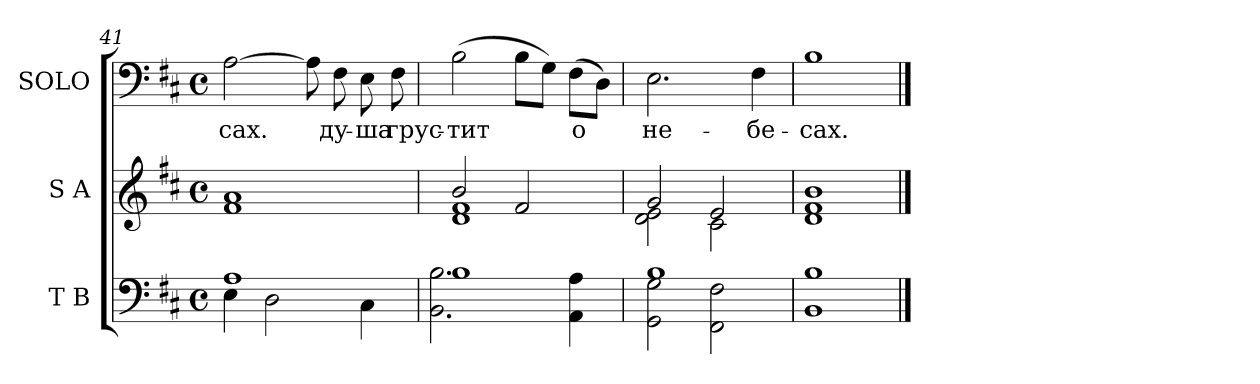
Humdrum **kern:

**kern	**kern	**kern	**text
*part3	*part2	*part1	*part1
*staff3	*staff2	*staff1	*staff1
*I"T B	*I"S A	*I"SOLO	*
*I'B.	*I'S.	*	*
*clefF4	*clefG2	*clefF4	*
*k[f#c#]	*k[f#c#]	*k[f#c#]	*
*b:	*b:	*b:	*
*M4/4	*M4/4	*M4/4	*
*met(c)	*met(c)	*met(c)	*
=41	=41	=41	=41
*^	*	*	*
!	!	!	!	!LO:LY:b:color=#000000
1Ai	4Ei\	1f#i 1ai	[>2Ai\	-сах.
.	2Di\	.	.	.
.	.	.	8Ai\]	.
!	!	!	!	!LO:LY:b:color=#000000
.	.	.	8F#i\	ду-
!	!	!	!	!LO:LY:b:color=#000000
.	4C#i\	.	8Ei\	-ша
!	!	!	!	!LO:LY:b:color=#000000
.	.	.	8F#i\	грус-
=42	=42	=42	=42	=42
*	*	*^	*	*
!	!	!	!	!	!LO:LY:b:color=#000000
1Bi	2.BBi\ 2.Bi	2bi/	1di 1f#i	(2Bi\	-тит
.	.	2f#i/	.	8Bi\L	.
.	.	.	.	8Gi\J)	.
!	!	!	!	!	!LO:LY:b:color=#000000
.	4AAi\ 4Ai	.	.	(8F#i\L	о
.	.	.	.	8Di\J)	.
=43	=43	=43	=43	=43	=43
!	!	!	!	!	!LO:LY:b:color=#000000
1Bi	2GGi\ 2Gi	2gi/	2di\ 2ei	2.Ei\	не-
.	2FF#i\ 2F#i	2ei/	2c#i\	.	.
!	!	!	!	!	!LO:LY:b:color=#000000
.	.	.	.	4F#i\	-бе-
=44	=44	=44	=44	=44	=44
!	!	!	!	!	!LO:LY:b:color=#000000
1Bi	1BBi	1f#i 1bi	1di	1Bi	-сах.
*v	*v	*	*	*	*
*	*v	*v	*	*
==	==	==	==
*-	*-	*-	*-
